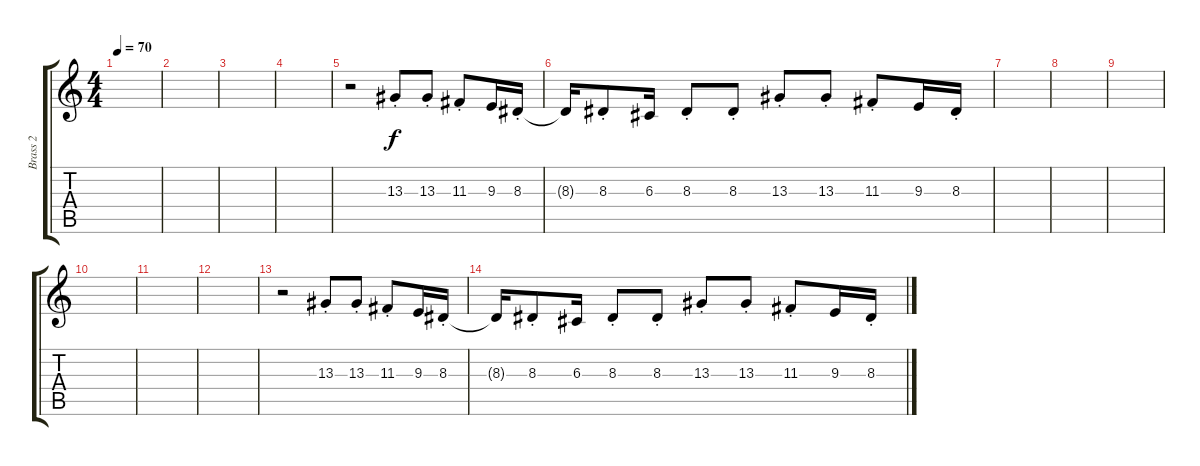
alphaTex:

\track ("Brass 2" "Brass 2") {instrument brasssection}
\staff {score tabs}
\tuning (E4 B3 G3 D3 A2 E2) {hide}
\ts (4 4)
\tempo 70
\clef g2
\ks c
|
|
|
|
r.2 13.3{st}.8 13.3{st}.8 11.3{st}.8 9.3.16 8.3{st}.16 |
8.3{t}.16 8.3{st}.8 6.3.16 8.3{st}.8 8.3{st}.8 13.3{st}.8 13.3{st}.8 11.3{st}.8 9.3.16 8.3{st}.16 |
|
|
|
|
|
|
r.2 13.3{st}.8 13.3{st}.8 11.3{st}.8 9.3.16 8.3{st}.16 |
8.3{t}.16 8.3{st}.8 6.3.16 8.3{st}.8 8.3{st}.8 13.3{st}.8 13.3{st}.8 11.3{st}.8 9.3.16 8.3{st}.16
